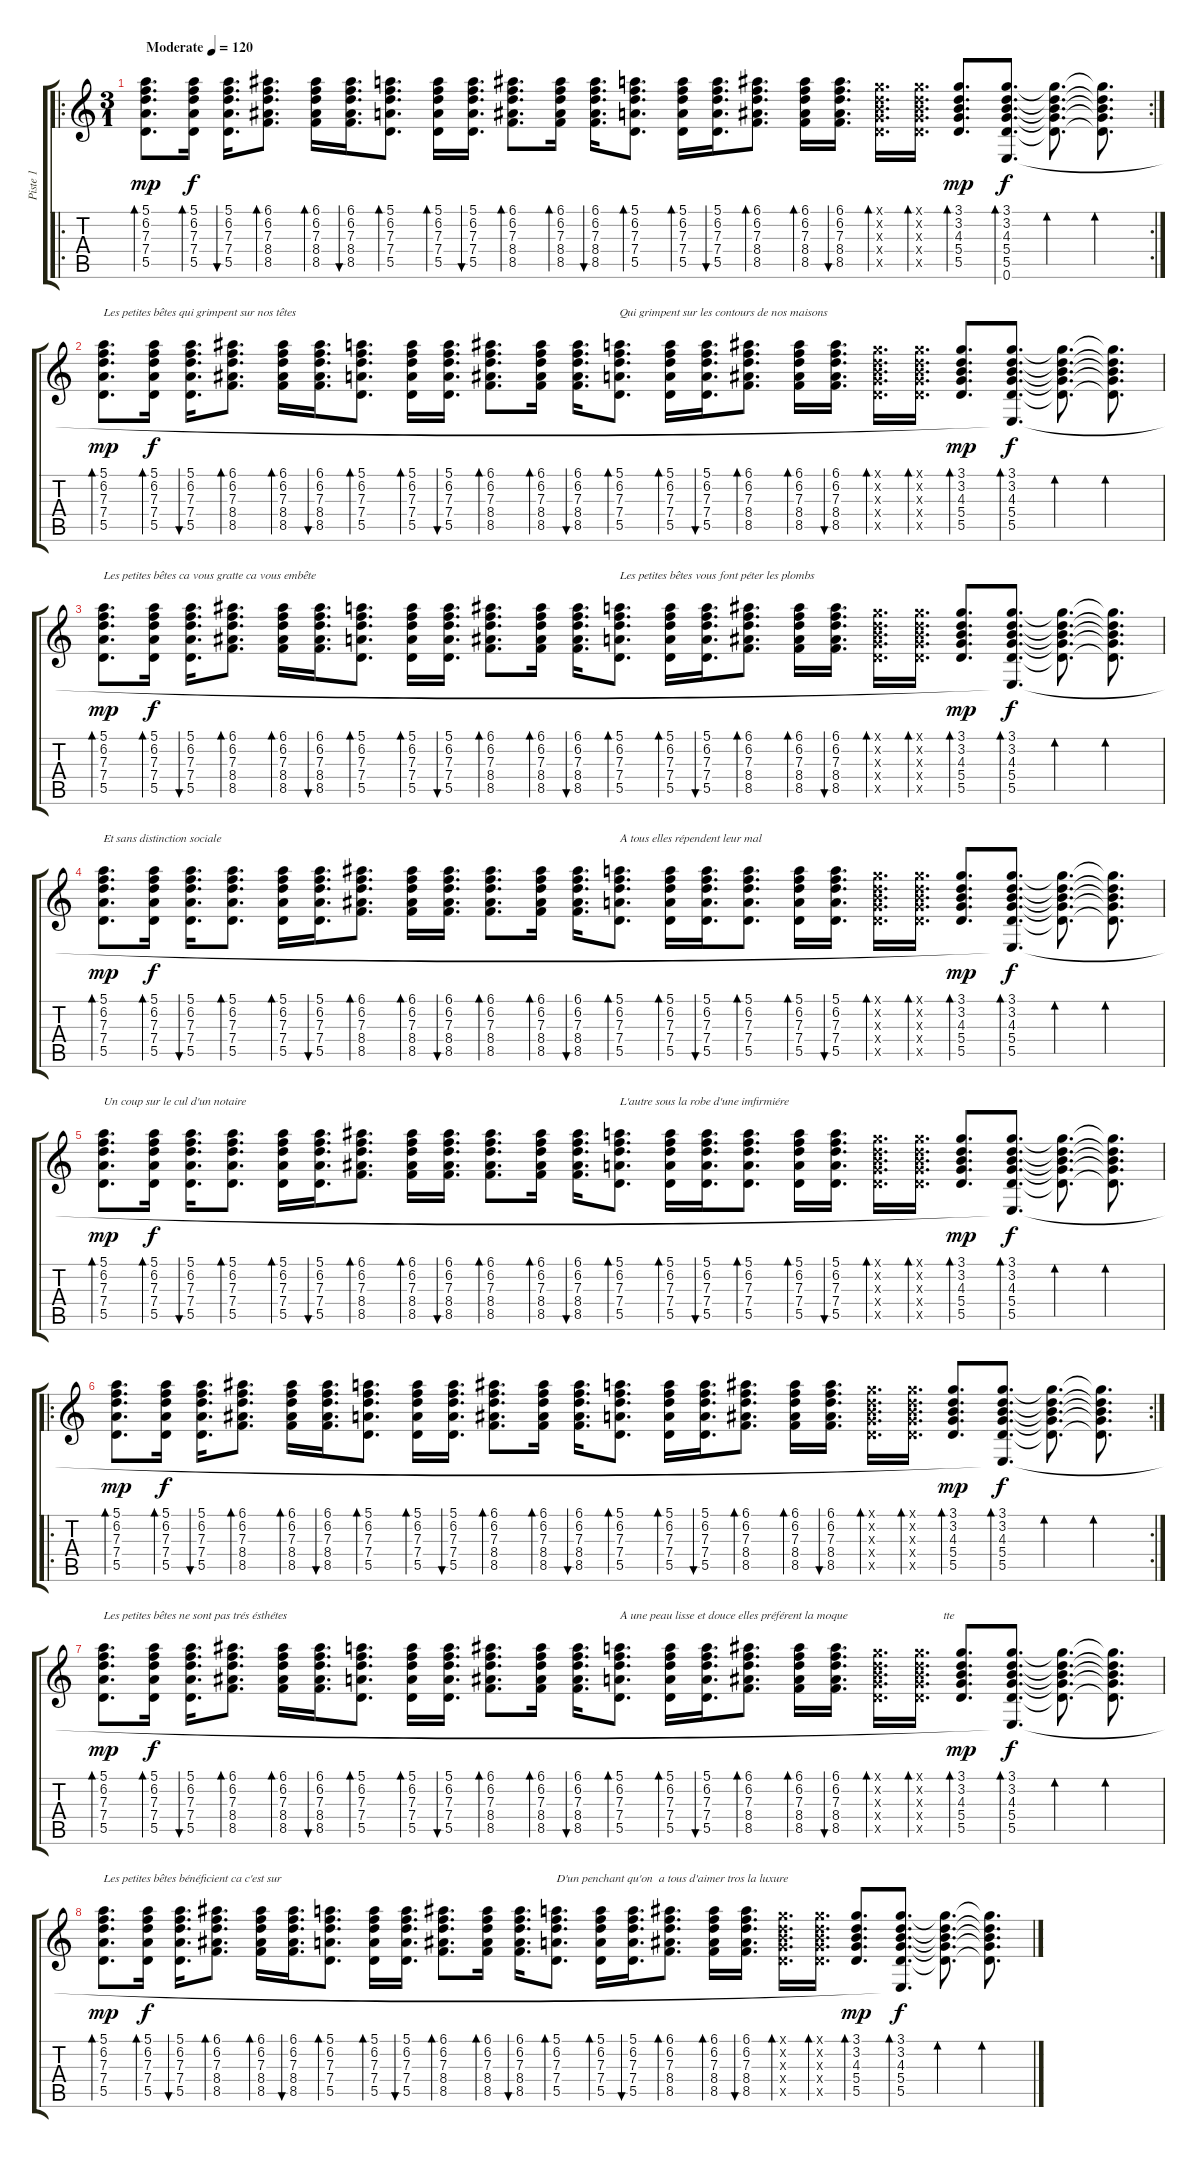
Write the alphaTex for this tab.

\track ("Piste 1" "Piste 1") {instrument acousticguitarsteel}
\staff {score tabs}
\tuning (E4 B3 G3 D3 A2 E2) {hide}
\ro
\rc 2
\ts (3 1)
\tempo (120 "Moderate")
\clef g2
\ks c
(5.1 6.2 7.3 7.4 5.5).8{d bd 120 dy mp instrument acousticguitarsteel} (5.1 6.2 7.3 7.4 5.5).16{bd 120 dy f} (5.1 6.2 7.3 7.4 5.5).16{d bu 120} (6.1 6.2 7.3 8.4 8.5).8{d bd 120} (6.1 6.2 7.3 8.4 8.5).16{bd 120} (6.1 6.2 7.3 8.4 8.5).16{d bu 120} (5.1 6.2 7.3 7.4 5.5).8{d bd 120} (5.1 6.2 7.3 7.4 5.5).16{bd 120} (5.1 6.2 7.3 7.4 5.5).16{d bu 120} (6.1 6.2 7.3 8.4 8.5).8{d bd 120} (6.1 6.2 7.3 8.4 8.5).16{bd 120} (6.1 6.2 7.3 8.4 8.5).16{d bu 120} (5.1 6.2 7.3 7.4 5.5).8{d bd 120} (5.1 6.2 7.3 7.4 5.5).16{bd 120} (5.1 6.2 7.3 7.4 5.5).16{d bu 120} (6.1 6.2 7.3 8.4 8.5).8{d bd 120} (6.1 6.2 7.3 8.4 8.5).16{bd 120} (6.1 6.2 7.3 8.4 8.5).16{d bu 120} (3.1{x} 3.2{x} 4.3{x} 5.4{x} 5.5{x}).16{d bd 120} (3.1{x} 3.2{x} 4.3{x} 5.4{x} 5.5{x}).16{d bd 120} (3.1 3.2 4.3 5.4 5.5).8{d bd 120 dy mp} (3.1 3.2 4.3 5.4 5.5 0.6).8{d bd 120 dy f} (3.1{t} 3.2{t} 4.3{t} 5.4{t} 5.5{t}).8{d bd 120} (3.1{t} 3.2{t} 4.3{t} 5.4{t} 5.5{t}).8{d bd 120} |
(5.1 6.2 7.3 7.4 5.5).8{d bd 120 txt "Les petites bêtes qui grimpent sur nos têtes" dy mp} (5.1 6.2 7.3 7.4 5.5).16{bd 120 dy f} (5.1 6.2 7.3 7.4 5.5).16{d bu 120} (6.1 6.2 7.3 8.4 8.5).8{d bd 120} (6.1 6.2 7.3 8.4 8.5).16{bd 120} (6.1 6.2 7.3 8.4 8.5).16{d bu 120} (5.1 6.2 7.3 7.4 5.5).8{d bd 120} (5.1 6.2 7.3 7.4 5.5).16{bd 120} (5.1 6.2 7.3 7.4 5.5).16{d bu 120} (6.1 6.2 7.3 8.4 8.5).8{d bd 120} (6.1 6.2 7.3 8.4 8.5).16{bd 120} (6.1 6.2 7.3 8.4 8.5).16{d bu 120} (5.1 6.2 7.3 7.4 5.5).8{d bd 120 txt "Qui grimpent sur les contours de nos maisons"} (5.1 6.2 7.3 7.4 5.5).16{bd 120} (5.1 6.2 7.3 7.4 5.5).16{d bu 120} (6.1 6.2 7.3 8.4 8.5).8{d bd 120} (6.1 6.2 7.3 8.4 8.5).16{bd 120} (6.1 6.2 7.3 8.4 8.5).16{d bu 120} (3.1{x} 3.2{x} 4.3{x} 5.4{x} 5.5{x}).16{d bd 120} (3.1{x} 3.2{x} 4.3{x} 5.4{x} 5.5{x}).16{d bd 120} (3.1 3.2 4.3 5.4 5.5).8{d bd 120 dy mp} (3.1 3.2 4.3 5.4 5.5 0.6{t}).8{d bd 120 dy f} (3.1{t} 3.2{t} 4.3{t} 5.4{t} 5.5{t}).8{d bd 120} (3.1{t} 3.2{t} 4.3{t} 5.4{t} 5.5{t}).8{d bd 120} |
(5.1 6.2 7.3 7.4 5.5).8{d bd 120 txt "Les petites bêtes ca vous gratte ca vous embête" dy mp} (5.1 6.2 7.3 7.4 5.5).16{bd 120 dy f} (5.1 6.2 7.3 7.4 5.5).16{d bu 120} (6.1 6.2 7.3 8.4 8.5).8{d bd 120} (6.1 6.2 7.3 8.4 8.5).16{bd 120} (6.1 6.2 7.3 8.4 8.5).16{d bu 120} (5.1 6.2 7.3 7.4 5.5).8{d bd 120} (5.1 6.2 7.3 7.4 5.5).16{bd 120} (5.1 6.2 7.3 7.4 5.5).16{d bu 120} (6.1 6.2 7.3 8.4 8.5).8{d bd 120} (6.1 6.2 7.3 8.4 8.5).16{bd 120} (6.1 6.2 7.3 8.4 8.5).16{d bu 120} (5.1 6.2 7.3 7.4 5.5).8{d bd 120 txt "Les petites bêtes vous font péter les plombs"} (5.1 6.2 7.3 7.4 5.5).16{bd 120} (5.1 6.2 7.3 7.4 5.5).16{d bu 120} (6.1 6.2 7.3 8.4 8.5).8{d bd 120} (6.1 6.2 7.3 8.4 8.5).16{bd 120} (6.1 6.2 7.3 8.4 8.5).16{d bu 120} (3.1{x} 3.2{x} 4.3{x} 5.4{x} 5.5{x}).16{d bd 120} (3.1{x} 3.2{x} 4.3{x} 5.4{x} 5.5{x}).16{d bd 120} (3.1 3.2 4.3 5.4 5.5).8{d bd 120 dy mp} (3.1 3.2 4.3 5.4 5.5 0.6{t}).8{d bd 120 dy f} (3.1{t} 3.2{t} 4.3{t} 5.4{t} 5.5{t}).8{d bd 120} (3.1{t} 3.2{t} 4.3{t} 5.4{t} 5.5{t}).8{d bd 120} |
(5.1 6.2 7.3 7.4 5.5).8{d bd 120 txt "Et sans distinction sociale" dy mp} (5.1 6.2 7.3 7.4 5.5).16{bd 120 dy f} (5.1 6.2 7.3 7.4 5.5).16{d bu 120} (5.1 6.2 7.3 7.4 5.5).8{d bd 120} (5.1 6.2 7.3 7.4 5.5).16{bd 120} (5.1 6.2 7.3 7.4 5.5).16{d bu 120} (6.1 6.2 7.3 8.4 8.5).8{d bd 120} (6.1 6.2 7.3 8.4 8.5).16{bd 120} (6.1 6.2 7.3 8.4 8.5).16{d bu 120} (6.1 6.2 7.3 8.4 8.5).8{d bd 120} (6.1 6.2 7.3 8.4 8.5).16{bd 120} (6.1 6.2 7.3 8.4 8.5).16{d bu 120} (5.1 6.2 7.3 7.4 5.5).8{d bd 120 txt "A tous elles répendent leur mal"} (5.1 6.2 7.3 7.4 5.5).16{bd 120} (5.1 6.2 7.3 7.4 5.5).16{d bu 120} (5.1 6.2 7.3 7.4 5.5).8{d bd 120} (5.1 6.2 7.3 7.4 5.5).16{bd 120} (5.1 6.2 7.3 7.4 5.5).16{d bu 120} (3.1{x} 3.2{x} 4.3{x} 5.4{x} 5.5{x}).16{d bd 120} (3.1{x} 3.2{x} 4.3{x} 5.4{x} 5.5{x}).16{d bd 120} (3.1 3.2 4.3 5.4 5.5).8{d bd 120 dy mp} (3.1 3.2 4.3 5.4 5.5 0.6{t}).8{d bd 120 dy f} (3.1{t} 3.2{t} 4.3{t} 5.4{t} 5.5{t}).8{d bd 120} (3.1{t} 3.2{t} 4.3{t} 5.4{t} 5.5{t}).8{d bd 120} |
(5.1 6.2 7.3 7.4 5.5).8{d bd 120 txt "Un coup sur le cul d'un notaire" dy mp} (5.1 6.2 7.3 7.4 5.5).16{bd 120 dy f} (5.1 6.2 7.3 7.4 5.5).16{d bu 120} (5.1 6.2 7.3 7.4 5.5).8{d bd 120} (5.1 6.2 7.3 7.4 5.5).16{bd 120} (5.1 6.2 7.3 7.4 5.5).16{d bu 120} (6.1 6.2 7.3 8.4 8.5).8{d bd 120} (6.1 6.2 7.3 8.4 8.5).16{bd 120} (6.1 6.2 7.3 8.4 8.5).16{d bu 120} (6.1 6.2 7.3 8.4 8.5).8{d bd 120} (6.1 6.2 7.3 8.4 8.5).16{bd 120} (6.1 6.2 7.3 8.4 8.5).16{d bu 120} (5.1 6.2 7.3 7.4 5.5).8{d bd 120 txt "L'autre sous la robe d'une imfirmiére"} (5.1 6.2 7.3 7.4 5.5).16{bd 120} (5.1 6.2 7.3 7.4 5.5).16{d bu 120} (5.1 6.2 7.3 7.4 5.5).8{d bd 120} (5.1 6.2 7.3 7.4 5.5).16{bd 120} (5.1 6.2 7.3 7.4 5.5).16{d bu 120} (3.1{x} 3.2{x} 4.3{x} 5.4{x} 5.5{x}).16{d bd 120} (3.1{x} 3.2{x} 4.3{x} 5.4{x} 5.5{x}).16{d bd 120} (3.1 3.2 4.3 5.4 5.5).8{d bd 120 dy mp} (3.1 3.2 4.3 5.4 5.5 0.6{t}).8{d bd 120 dy f} (3.1{t} 3.2{t} 4.3{t} 5.4{t} 5.5{t}).8{d bd 120} (3.1{t} 3.2{t} 4.3{t} 5.4{t} 5.5{t}).8{d bd 120} |
\ro
\rc 2
(5.1 6.2 7.3 7.4 5.5).8{d bd 120 dy mp} (5.1 6.2 7.3 7.4 5.5).16{bd 120 dy f} (5.1 6.2 7.3 7.4 5.5).16{d bu 120} (6.1 6.2 7.3 8.4 8.5).8{d bd 120} (6.1 6.2 7.3 8.4 8.5).16{bd 120} (6.1 6.2 7.3 8.4 8.5).16{d bu 120} (5.1 6.2 7.3 7.4 5.5).8{d bd 120} (5.1 6.2 7.3 7.4 5.5).16{bd 120} (5.1 6.2 7.3 7.4 5.5).16{d bu 120} (6.1 6.2 7.3 8.4 8.5).8{d bd 120} (6.1 6.2 7.3 8.4 8.5).16{bd 120} (6.1 6.2 7.3 8.4 8.5).16{d bu 120} (5.1 6.2 7.3 7.4 5.5).8{d bd 120} (5.1 6.2 7.3 7.4 5.5).16{bd 120} (5.1 6.2 7.3 7.4 5.5).16{d bu 120} (6.1 6.2 7.3 8.4 8.5).8{d bd 120} (6.1 6.2 7.3 8.4 8.5).16{bd 120} (6.1 6.2 7.3 8.4 8.5).16{d bu 120} (3.1{x} 3.2{x} 4.3{x} 5.4{x} 5.5{x}).16{d bd 120} (3.1{x} 3.2{x} 4.3{x} 5.4{x} 5.5{x}).16{d bd 120} (3.1 3.2 4.3 5.4 5.5).8{d bd 120 dy mp} (3.1 3.2 4.3 5.4 5.5 0.6{t}).8{d bd 120 dy f} (3.1{t} 3.2{t} 4.3{t} 5.4{t} 5.5{t}).8{d bd 120} (3.1{t} 3.2{t} 4.3{t} 5.4{t} 5.5{t}).8{d bd 120} |
(5.1 6.2 7.3 7.4 5.5).8{d bd 120 txt "Les petites bêtes ne sont pas trés ésthétes" dy mp} (5.1 6.2 7.3 7.4 5.5).16{bd 120 dy f} (5.1 6.2 7.3 7.4 5.5).16{d bu 120} (6.1 6.2 7.3 8.4 8.5).8{d bd 120} (6.1 6.2 7.3 8.4 8.5).16{bd 120} (6.1 6.2 7.3 8.4 8.5).16{d bu 120} (5.1 6.2 7.3 7.4 5.5).8{d bd 120} (5.1 6.2 7.3 7.4 5.5).16{bd 120} (5.1 6.2 7.3 7.4 5.5).16{d bu 120} (6.1 6.2 7.3 8.4 8.5).8{d bd 120} (6.1 6.2 7.3 8.4 8.5).16{bd 120} (6.1 6.2 7.3 8.4 8.5).16{d bu 120} (5.1 6.2 7.3 7.4 5.5).8{d bd 120 txt "A une peau lisse et douce elles préférent la moque"} (5.1 6.2 7.3 7.4 5.5).16{bd 120} (5.1 6.2 7.3 7.4 5.5).16{d bu 120} (6.1 6.2 7.3 8.4 8.5).8{d bd 120} (6.1 6.2 7.3 8.4 8.5).16{bd 120} (6.1 6.2 7.3 8.4 8.5).16{d bu 120} (3.1{x} 3.2{x} 4.3{x} 5.4{x} 5.5{x}).16{d bd 120} (3.1{x} 3.2{x} 4.3{x} 5.4{x} 5.5{x}).16{d bd 120 txt "        tte"} (3.1 3.2 4.3 5.4 5.5).8{d bd 120 dy mp} (3.1 3.2 4.3 5.4 5.5 0.6{t}).8{d bd 120 dy f} (3.1{t} 3.2{t} 4.3{t} 5.4{t} 5.5{t}).8{d bd 120} (3.1{t} 3.2{t} 4.3{t} 5.4{t} 5.5{t}).8{d bd 120} |
(5.1 6.2 7.3 7.4 5.5).8{d bd 120 txt "Les petites bêtes bénéficient ca c'est sur" dy mp} (5.1 6.2 7.3 7.4 5.5).16{bd 120 dy f} (5.1 6.2 7.3 7.4 5.5).16{d bu 120} (6.1 6.2 7.3 8.4 8.5).8{d bd 120} (6.1 6.2 7.3 8.4 8.5).16{bd 120} (6.1 6.2 7.3 8.4 8.5).16{d bu 120} (5.1 6.2 7.3 7.4 5.5).8{d bd 120} (5.1 6.2 7.3 7.4 5.5).16{bd 120} (5.1 6.2 7.3 7.4 5.5).16{d bu 120} (6.1 6.2 7.3 8.4 8.5).8{d bd 120} (6.1 6.2 7.3 8.4 8.5).16{bd 120} (6.1 6.2 7.3 8.4 8.5).16{d bu 120} (5.1 6.2 7.3 7.4 5.5).8{d bd 120 txt "D'un penchant qu'on  a tous d'aimer tros la luxure"} (5.1 6.2 7.3 7.4 5.5).16{bd 120} (5.1 6.2 7.3 7.4 5.5).16{d bu 120} (6.1 6.2 7.3 8.4 8.5).8{d bd 120} (6.1 6.2 7.3 8.4 8.5).16{bd 120} (6.1 6.2 7.3 8.4 8.5).16{d bu 120} (3.1{x} 3.2{x} 4.3{x} 5.4{x} 5.5{x}).16{d bd 120} (3.1{x} 3.2{x} 4.3{x} 5.4{x} 5.5{x}).16{d bd 120} (3.1 3.2 4.3 5.4 5.5).8{d bd 120 dy mp} (3.1 3.2 4.3 5.4 5.5 0.6{t}).8{d bd 120 dy f} (3.1{t} 3.2{t} 4.3{t} 5.4{t} 5.5{t}).8{d bd 120} (3.1{t} 3.2{t} 4.3{t} 5.4{t} 5.5{t}).8{d bd 120}
